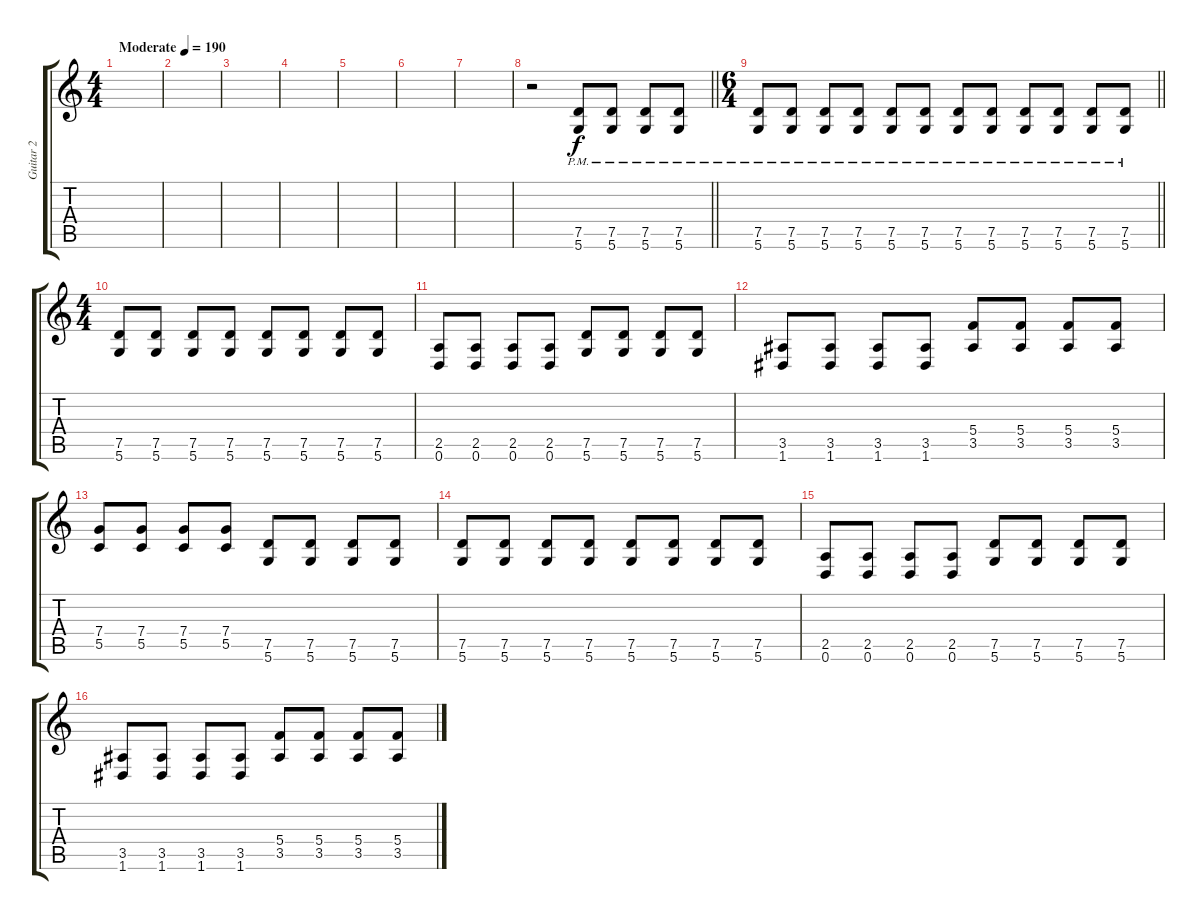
\track ("Guitar 2" "Guitar 2") {instrument distortionguitar}
\staff {score tabs}
\tuning (D4 A3 F3 C3 G2 D2) {hide}
\ts (4 4)
\tempo (190 "Moderate")
\clef g2
\ks c
|
|
|
|
|
|
|
\barLineRight lightlight
r.2 (7.5{pm} 5.6{pm}).8 (7.5{pm} 5.6{pm}).8 (7.5{pm} 5.6{pm}).8 (7.5{pm} 5.6{pm}).8 |
\ts (6 4)
\barLineRight lightlight
(7.5{pm} 5.6{pm}).8 (7.5{pm} 5.6{pm}).8 (7.5{pm} 5.6{pm}).8 (7.5{pm} 5.6{pm}).8 (7.5{pm} 5.6{pm}).8 (7.5{pm} 5.6{pm}).8 (7.5{pm} 5.6{pm}).8 (7.5{pm} 5.6{pm}).8 (7.5{pm} 5.6{pm}).8 (7.5{pm} 5.6{pm}).8 (7.5{pm} 5.6{pm}).8 (7.5{pm} 5.6{pm}).8 |
\ts (4 4)
\section ("" "")
(7.5 5.6).8 (7.5 5.6).8 (7.5 5.6).8 (7.5 5.6).8 (7.5 5.6).8 (7.5 5.6).8 (7.5 5.6).8 (7.5 5.6).8 |
(2.5 0.6).8 (2.5 0.6).8 (2.5 0.6).8 (2.5 0.6).8 (7.5 5.6).8 (7.5 5.6).8 (7.5 5.6).8 (7.5 5.6).8 |
(3.5 1.6).8 (3.5 1.6).8 (3.5 1.6).8 (3.5 1.6).8 (5.4 3.5).8 (5.4 3.5).8 (5.4 3.5).8 (5.4 3.5).8 |
(7.4 5.5).8 (7.4 5.5).8 (7.4 5.5).8 (7.4 5.5).8 (7.5 5.6).8 (7.5 5.6).8 (7.5 5.6).8 (7.5 5.6).8 |
(7.5 5.6).8 (7.5 5.6).8 (7.5 5.6).8 (7.5 5.6).8 (7.5 5.6).8 (7.5 5.6).8 (7.5 5.6).8 (7.5 5.6).8 |
(2.5 0.6).8 (2.5 0.6).8 (2.5 0.6).8 (2.5 0.6).8 (7.5 5.6).8 (7.5 5.6).8 (7.5 5.6).8 (7.5 5.6).8 |
(3.5 1.6).8 (3.5 1.6).8 (3.5 1.6).8 (3.5 1.6).8 (5.4 3.5).8 (5.4 3.5).8 (5.4 3.5).8 (5.4 3.5).8
